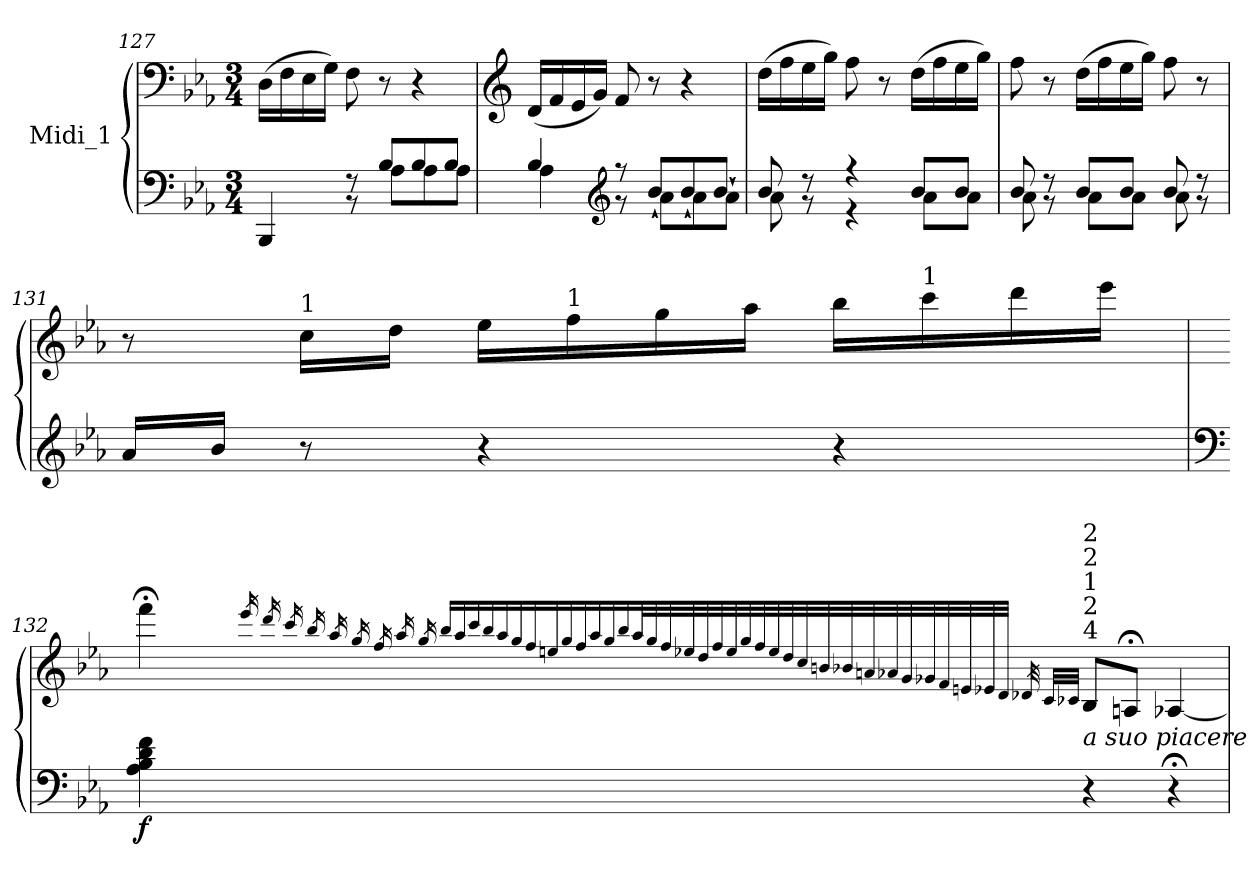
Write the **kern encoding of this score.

**kern	**kern	**dynam
*part1	*part1	*part1
*staff2	*staff1	*staff1/2
*I"Midi_1	*	*
*clefF4	*clefF4	*
*k[b-e-a-]	*k[b-e-a-]	*
*E-:	*E-:	*
*M3/4	*M3/4	*
=127	=127	=127
*^	*	*
*	*^	*	*
2ryy	4BBB-/	4ryy	(>16D\LL	.
.	.	.	16F\	.
.	.	.	16E-\	.
.	.	.	16G\JJ)	.
.	8r	8r	8F\	.
.	8B-/L	8A-\L	8r	.
4ryy	8B-/	8A-\	4r	.
.	8B-/J	8A-\J	.	.
=128	=128	=128	=128	=128
*	*	*	*clefG2	*
2ryy	4B-/	4A-\	(<16d/LL	.
.	.	.	16f/	.
.	.	.	16e-/	.
.	.	.	16g/JJ)	.
*clefG2	*	*	*	*
.	8r	8r	8f/	.
.	8b-`/L	8a-\L	8r	.
4ryy	8b-`/	8a-\	4r	.
.	8b-/J	8a-`\J	.	.
=129	=129	=129	=129	=129
2ryy	8b-/	8a-\	(>16dd\LL	.
.	.	.	16ff\	.
.	8r	8r	16ee-\	.
.	.	.	16gg\JJ)	.
.	4r	4r	8ff\	.
.	.	.	8r	.
4ryy	8b-/L	8a-\L	(>16dd\LL	.
.	.	.	16ff\	.
.	8b-/J	8a-\J	16ee-\	.
.	.	.	16gg\JJ)	.
*	*v	*v	*	*
!!LO:LB:g=z
=130	=130	=130	=130
8b-/	8a-\	8ff\	.
8r	8r	8r	.
8b-/L	8a-\L	(>16dd\LL	.
.	.	16ff\	.
8b-/J	8a-\J	16ee-\	.
.	.	16gg\JJ)	.
8b-/	8a-\	8ff\	.
8r	8r	8r	.
=131	=131	=131	=131
16a-/LL	2ryy	8r	.
16b-/JJ	.	.	.
!	!	!LO:TX:a:t=1	!
8r	.	16cc\LL	.
.	.	16dd\JJ	.
4r	.	16ee-\LL	.
!	!	!LO:TX:a:t=1	!
.	.	16ff\	.
.	.	16gg\	.
.	.	16aa-\JJ	.
4r	4ryy	16bb-\LL	.
!	!	!LO:TX:a:t=1	!
.	.	16ccc\	.
.	.	16ddd\	.
.	.	16eee-\JJ	.
*v	*v	*	*
!!LO:LB:g=z
=132	=132	=132
*clefF4	*	*
!	!	!LO:DY:b=2
4A-\ 4B-\ 4d\ 4f\	4fff;<\	f
.	16qeee-/	.
.	16qddd/	.
.	16qccc/	.
.	16qbb-/	.
.	16qaa-/	.
.	16qgg/	.
.	16qff/	.
.	16qaa-/	.
.	16qgg/	.
.	16qbb-/LL	.
.	16qaa-/	.
.	16qccc/	.
.	16qbb-/	.
.	16qaa-/	.
.	16qgg/	.
.	16qff/	.
.	16qeen/	.
.	16qgg/	.
.	16qff/	.
.	16qaa-/	.
.	16qgg/	.
.	16qbb-/	.
.	32qaa-/L	.
.	32qgg/	.
.	32qff/	.
.	32qee-X/	.
.	32qdd/	.
.	32qff/	.
.	32qee-/	.
.	32qgg/	.
.	32qff/	.
.	32qee-/	.
.	32qdd/	.
.	32qcc/	.
.	32qbn/	.
.	32qb-X/	.
.	32qan/	.
.	32qa-X/	.
.	32qg/	.
.	32qg-X/	.
.	32qf/	.
.	32qen/	.
.	32qe-X/	.
.	32qd/JJJ	.
.	32qd-X/K	.
.	32qc/L	.
.	32qc-X/J	.
!	!LO:TX:a:t=4	!
!	!LO:TX:a:t=2	!
!	!LO:TX:a:t=1	!
!	!LO:TX:a:t=2	!
!	!LO:TX:a:t=2	!
!	!LO:TX:b:i:t=a suo piacere	!
4r	8B-/L	.
.	8An;</J	.
4r;	[4A-X/	.
=	=	=
*-	*-	*-
